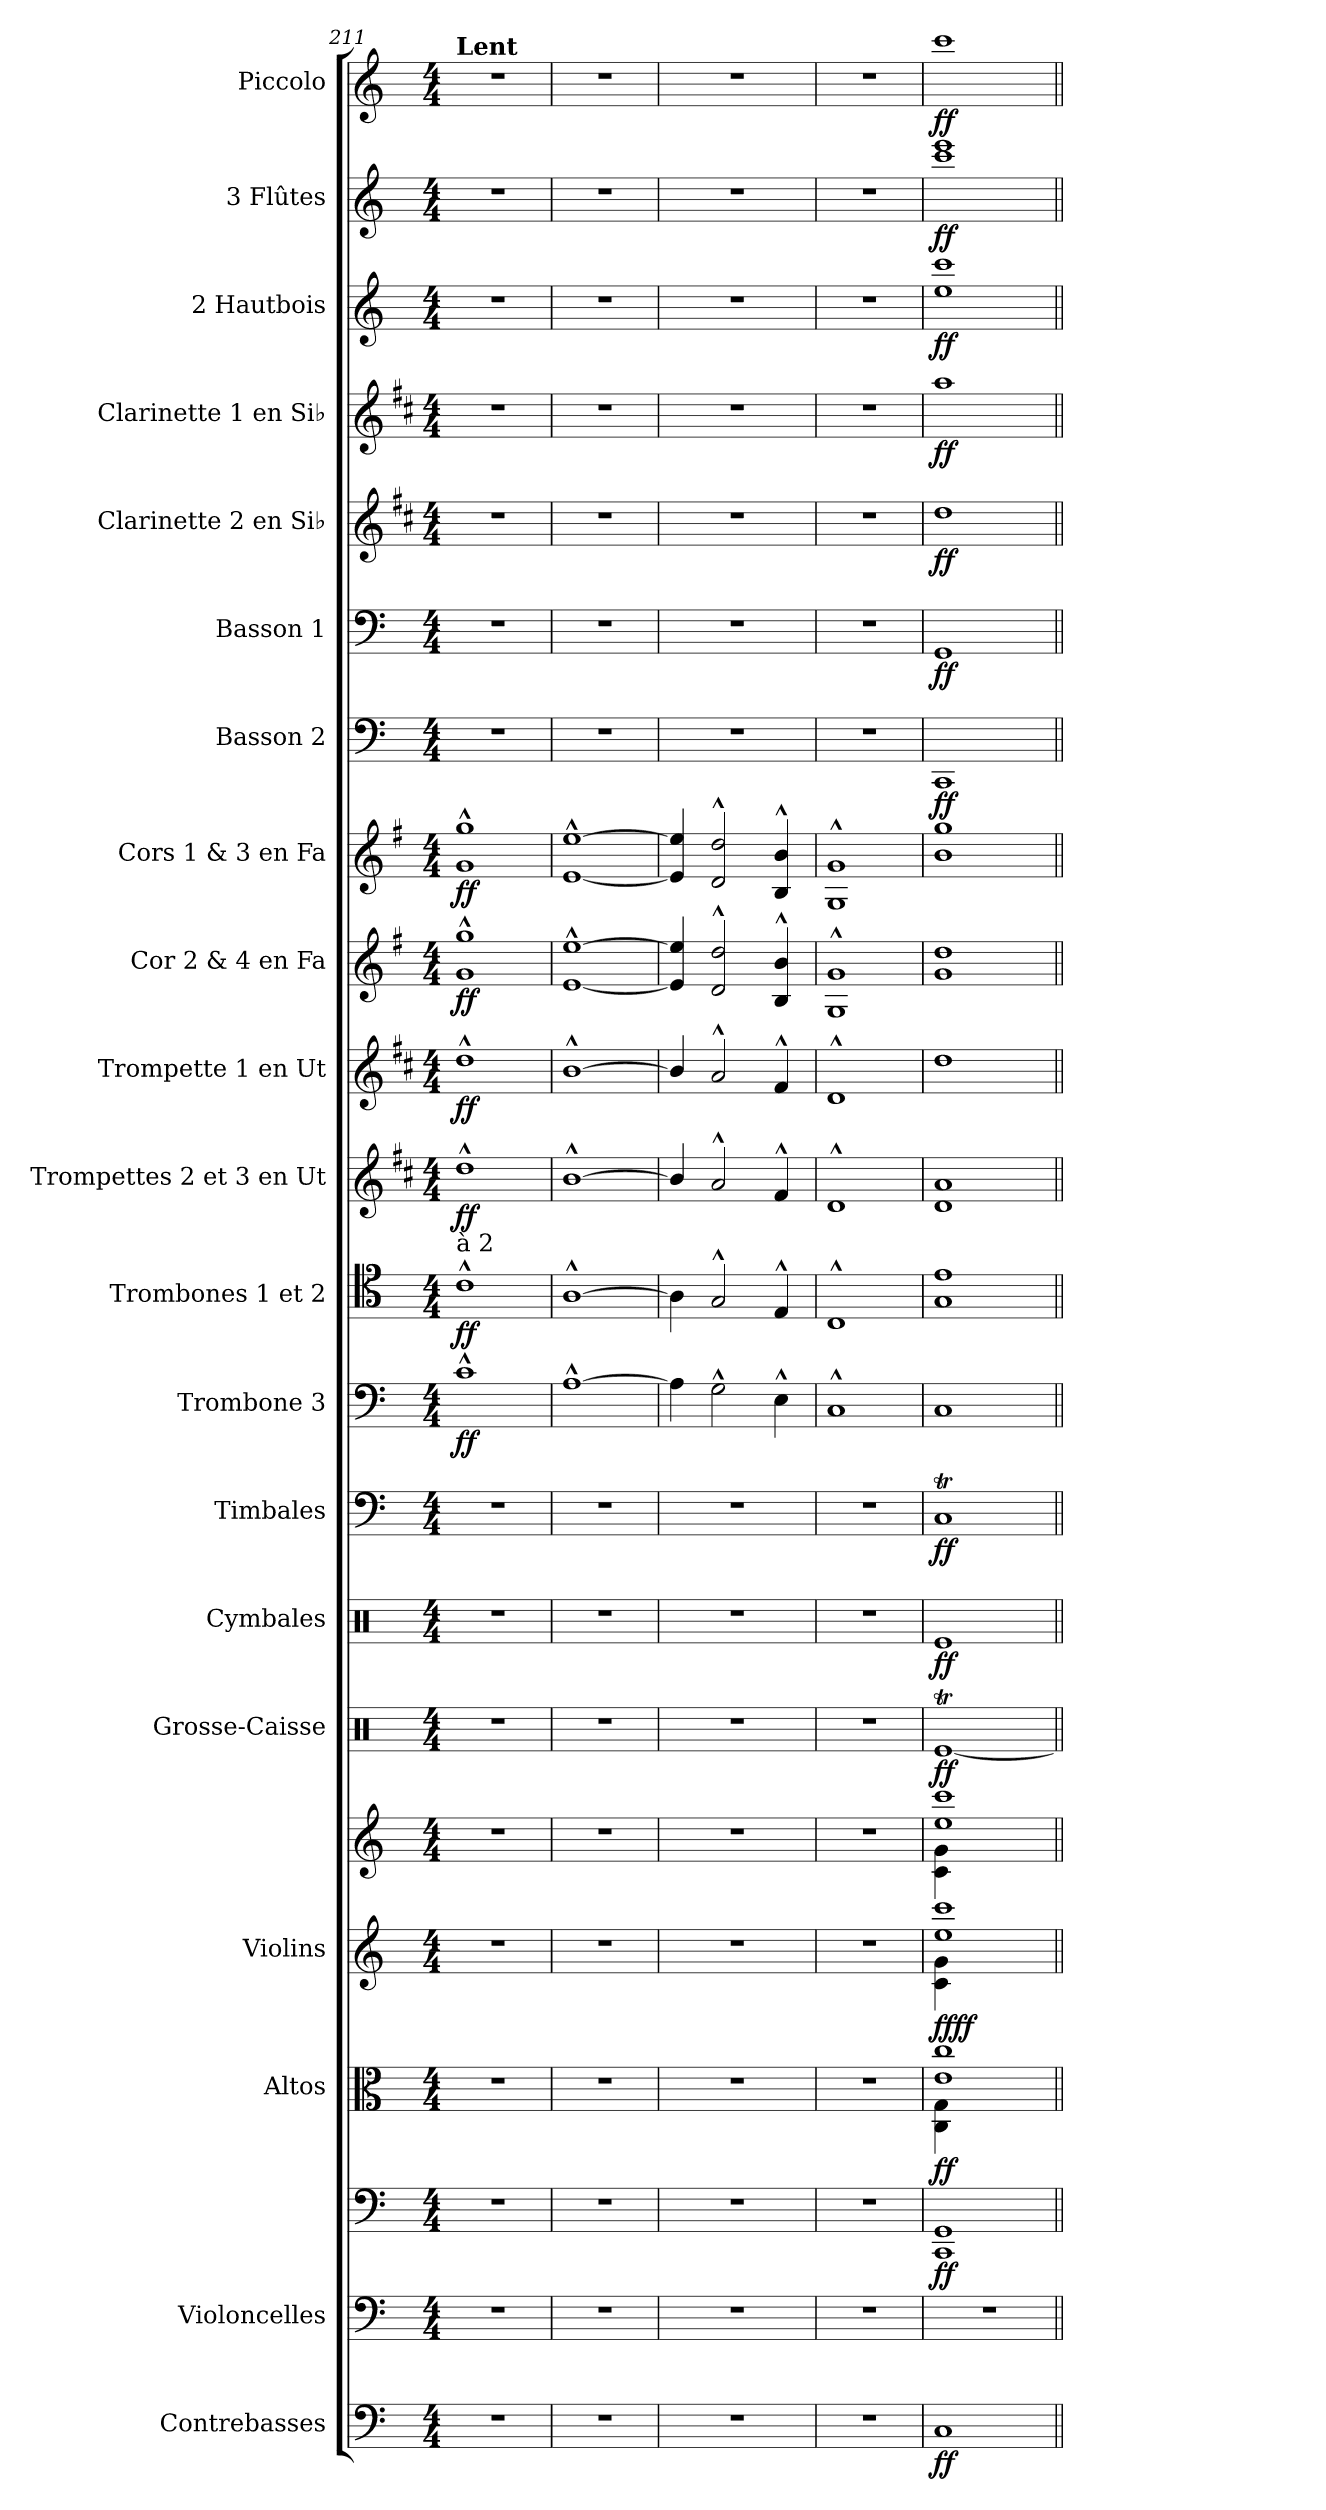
**kern	**dynam	**kern	**kern	**dynam	**kern	**dynam	**kern	**kern	**dynam	**kern	**dynam	**kern	**dynam	**kern	**dynam	**kern	**dynam	**kern	**dynam	**kern	**dynam	**kern	**dynam	**kern	**dynam	**kern	**dynam	**kern	**dynam	**kern	**dynam	**kern	**dynam	**kern	**dynam	**kern	**dynam	**kern	**dynam	**kern	**dynam
*part20	*part20	*part19	*part19	*part19	*part18	*part18	*part17	*part17	*part17	*part16	*part16	*part15	*part15	*part14	*part14	*part13	*part13	*part12	*part12	*part11	*part11	*part10	*part10	*part9	*part9	*part8	*part8	*part7	*part7	*part6	*part6	*part5	*part5	*part4	*part4	*part3	*part3	*part2	*part2	*part1	*part1
*staff22	*staff22	*staff21	*staff20	*staff20/21	*staff19	*staff19	*staff18	*staff17	*staff17/18	*staff16	*staff16	*staff15	*staff15	*staff14	*staff14	*staff13	*staff13	*staff12	*staff12	*staff11	*staff11	*staff10	*staff10	*staff9	*staff9	*staff8	*staff8	*staff7	*staff7	*staff6	*staff6	*staff5	*staff5	*staff4	*staff4	*staff3	*staff3	*staff2	*staff2	*staff1	*staff1
*I"Contrebasses	*	*I"Violoncelles	*	*	*I"Altos	*	*I"Violins	*	*	*I"Grosse-Caisse	*	*I"Cymbales	*	*I"Timbales	*	*I"Trombone 3	*	*I"Trombones 1 et 2	*	*I"Trompettes 2 et 3 en Ut	*	*I"Trompette 1 en Ut	*	*I"Cor 2 &amp; 4 en Fa	*	*I"Cors 1 &amp; 3 en Fa	*	*I"Basson 2	*	*I"Basson 1	*	*I"Clarinette 2 en Si♭	*	*I"Clarinette 1 en Si♭	*	*I"2 Hautbois	*	*I"3 Flûtes	*	*I"Piccolo	*
*I'Cb	*	*I'Vc	*	*	*	*	*I'Vln	*	*	*I'G.-C.	*	*I'Cym.	*	*	*	*I'Tbn.	*	*I'Tbn.	*	*I'Tromp.	*	*I'Tromp.	*	*	*	*I'Cors	*	*I'Bsn.	*	*I'Bsn.	*	*I'Cl.	*	*I'Cl.	*	*I'Htb.	*	*I'Fl.	*	*I'Picc.	*
*clefF4	*	*clefF4	*clefF4	*	*clefC3	*	*clefG2	*clefG2	*	*clefX	*	*clefX	*	*clefF4	*	*clefF4	*	*clefC4	*	*clefG2	*	*clefG2	*	*clefG2	*	*clefG2	*	*clefF4	*	*clefF4	*	*clefG2	*	*clefG2	*	*clefG2	*	*clefG2	*	*clefG2	*
*ITrd7c12	*	*	*	*	*	*	*	*	*	*	*	*	*	*	*	*	*	*	*	*ITrd1c2	*	*ITrd1c2	*	*ITrd4c7	*	*ITrd4c7	*	*	*	*	*	*ITrd1c2	*	*ITrd1c2	*	*	*	*	*	*ITrd-7c-12	*
*k[]	*	*k[]	*k[]	*	*k[]	*	*k[]	*k[]	*	*k[]	*	*k[]	*	*k[]	*	*k[]	*	*k[]	*	*k[]	*	*k[]	*	*k[]	*	*k[]	*	*k[]	*	*k[]	*	*k[]	*	*k[]	*	*k[]	*	*k[]	*	*k[]	*
*M4/4	*	*M4/4	*M4/4	*	*M4/4	*	*M4/4	*M4/4	*	*M4/4	*	*M4/4	*	*M4/4	*	*M4/4	*	*M4/4	*	*M4/4	*	*M4/4	*	*M4/4	*	*M4/4	*	*M4/4	*	*M4/4	*	*M4/4	*	*M4/4	*	*M4/4	*	*M4/4	*	*M4/4	*
=211	=211	=211	=211	=211	=211	=211	=211	=211	=211	=211	=211	=211	=211	=211	=211	=211	=211	=211	=211	=211	=211	=211	=211	=211	=211	=211	=211	=211	=211	=211	=211	=211	=211	=211	=211	=211	=211	=211	=211	=211	=211
!	!	!	!	!	!	!	!	!	!	!	!	!	!	!	!	!	!	!	!	!	!	!	!	!	!	!	!	!	!	!	!	!	!	!	!	!	!	!	!	!LO:TX:B:t=Lent	!
!	!	!	!	!	!	!	!	!	!	!	!	!	!	!	!	!	!	!LO:TX:a:t=à 2	!	!	!	!	!	!	!	!	!	!	!	!	!	!	!	!	!	!	!	!	!	!	!
!	!	!	!	!	!	!	!	!	!	!	!	!	!	!	!	!	!LO:DY:b	!	!LO:DY:b	!	!LO:DY:b	!	!LO:DY:b	!	!LO:DY:b	!	!LO:DY:b	!	!	!	!	!	!	!	!	!	!	!	!	!	!
1r	.	1r	1r	.	1r	.	1r	1r	.	1r	.	1r	.	1r	.	1c^^	ff	1c^^	ff	1cc^^	ff	1cc^^	ff	1c^^ 1cc^^	ff	1c^^ 1cc^^	ff	1r	.	1r	.	1r	.	1r	.	1r	.	1r	.	1r	.
=212	=212	=212	=212	=212	=212	=212	=212	=212	=212	=212	=212	=212	=212	=212	=212	=212	=212	=212	=212	=212	=212	=212	=212	=212	=212	=212	=212	=212	=212	=212	=212	=212	=212	=212	=212	=212	=212	=212	=212	=212	=212
1r	.	1r	1r	.	1r	.	1r	1r	.	1r	.	1r	.	1r	.	[1A^^	.	[1A^^	.	[1a^^	.	[1a^^	.	[1A^^ [1a^^	.	[1A^^ [1a^^	.	1r	.	1r	.	1r	.	1r	.	1r	.	1r	.	1r	.
=213	=213	=213	=213	=213	=213	=213	=213	=213	=213	=213	=213	=213	=213	=213	=213	=213	=213	=213	=213	=213	=213	=213	=213	=213	=213	=213	=213	=213	=213	=213	=213	=213	=213	=213	=213	=213	=213	=213	=213	=213	=213
1r	.	1r	1r	.	1r	.	1r	1r	.	1r	.	1r	.	1r	.	4A\]	.	4A\]	.	4a/]	.	4a/]	.	4A/] 4a/]	.	4A/] 4a/]	.	1r	.	1r	.	1r	.	1r	.	1r	.	1r	.	1r	.
.	.	.	.	.	.	.	.	.	.	.	.	.	.	.	.	2G^^\	.	2G^^/	.	2g^^/	.	2g^^/	.	2G/^^ 2g/^^	.	2G/^^ 2g/^^	.	.	.	.	.	.	.	.	.	.	.	.	.	.	.
.	.	.	.	.	.	.	.	.	.	.	.	.	.	.	.	4E^^\	.	4E^^/	.	4e^^/	.	4e^^/	.	4E/^^ 4e/^^	.	4E/^^ 4e/^^	.	.	.	.	.	.	.	.	.	.	.	.	.	.	.
=214	=214	=214	=214	=214	=214	=214	=214	=214	=214	=214	=214	=214	=214	=214	=214	=214	=214	=214	=214	=214	=214	=214	=214	=214	=214	=214	=214	=214	=214	=214	=214	=214	=214	=214	=214	=214	=214	=214	=214	=214	=214
1r	.	1r	1r	.	1r	.	1r	1r	.	1r	.	1r	.	1r	.	1C^^	.	1C^^	.	1c^^	.	1c^^	.	1C^^ 1c^^	.	1C^^ 1c^^	.	1r	.	1r	.	1r	.	1r	.	1r	.	1r	.	1r	.
=215	=215	=215	=215	=215	=215	=215	=215	=215	=215	=215	=215	=215	=215	=215	=215	=215	=215	=215	=215	=215	=215	=215	=215	=215	=215	=215	=215	=215	=215	=215	=215	=215	=215	=215	=215	=215	=215	=215	=215	=215	=215
*	*	*	*	*	*^	*	*^	*^	*	*	*	*	*	*	*	*	*	*	*	*	*	*	*	*	*	*	*	*	*	*	*	*	*	*	*	*	*	*	*	*	*
!	!LO:DY:b	!	!	!LO:DY:b	!	!	!LO:DY:b	!	!	!	!	!LO:DY:b=2	!	!	!	!	!	!	!	!	!	!	!	!	!	!	!	!	!	!	!	!	!	!	!	!	!	!	!	!	!	!	!	!
!	!	!	!	!	!	!	!	!	!	!	!	!LO:DY:n=1:b	!	!LO:DY:b	!	!LO:DY:b	!	!LO:DY:b	!	!	!	!	!	!	!	!	!	!	!	!	!	!LO:DY:b	!	!LO:DY:b	!	!LO:DY:b	!	!LO:DY:b	!	!LO:DY:b	!	!LO:DY:b	!	!LO:DY:b
1CC	ff	1r	1CC 1GG	ff	1e 1cc	4C\ 4G\	ff	1ee 1ccc	4c\ 4g\	1ee 1ccc	4c\ 4g\	ff ff	[1Ret	ff	1Re	ff	1CT	ff	1C	.	1G 1e	.	1c 1g	.	1cc	.	1c 1g	.	1e 1cc	.	1CC	ff	1GG	ff	1cc	ff	1gg	ff	1ee 1ccc	ff	1ccc 1eee	ff	1cccc	ff
.	.	.	.	.	.	2.ryy	.	.	2.ryy	.	2.ryy	.	.	.	.	.	.	.	.	.	.	.	.	.	.	.	.	.	.	.	.	.	.	.	.	.	.	.	.	.	.	.	.	.
*	*	*	*	*	*v	*v	*	*	*	*	*	*	*	*	*	*	*	*	*	*	*	*	*	*	*	*	*	*	*	*	*	*	*	*	*	*	*	*	*	*	*	*	*	*
*	*	*	*	*	*	*	*v	*v	*	*	*	*	*	*	*	*	*	*	*	*	*	*	*	*	*	*	*	*	*	*	*	*	*	*	*	*	*	*	*	*	*	*	*
*	*	*	*	*	*	*	*	*v	*v	*	*	*	*	*	*	*	*	*	*	*	*	*	*	*	*	*	*	*	*	*	*	*	*	*	*	*	*	*	*	*	*	*
=||	=||	=||	=||	=||	=||	=||	=||	=||	=||	=||	=||	=||	=||	=||	=||	=||	=||	=||	=||	=||	=||	=||	=||	=||	=||	=||	=||	=||	=||	=||	=||	=||	=||	=||	=||	=||	=||	=||	=||	=||	=||
*-	*-	*-	*-	*-	*-	*-	*-	*-	*-	*-	*-	*-	*-	*-	*-	*-	*-	*-	*-	*-	*-	*-	*-	*-	*-	*-	*-	*-	*-	*-	*-	*-	*-	*-	*-	*-	*-	*-	*-	*-	*-
